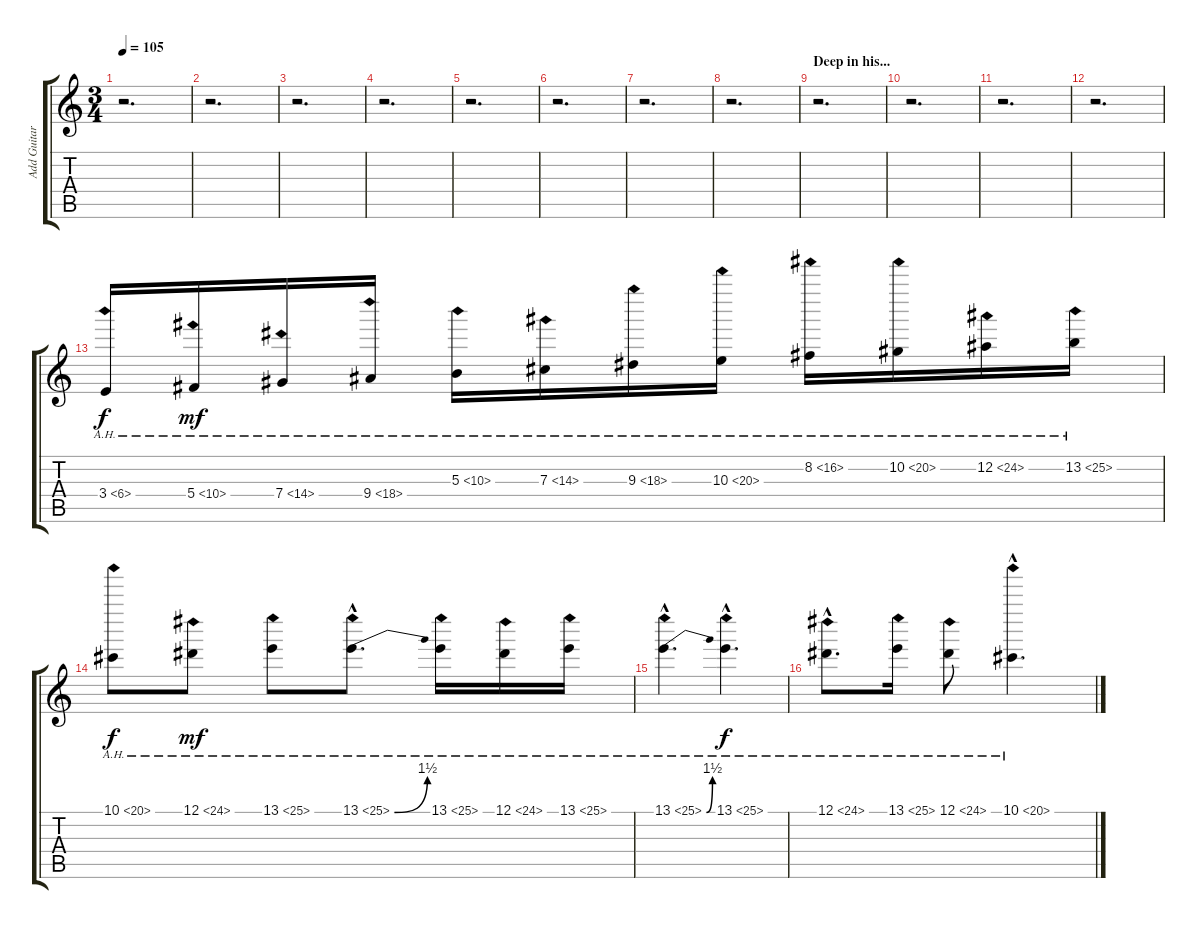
\track ("Add Guitar 1" "Add Guitar") {instrument distortionguitar}
\staff {score tabs}
\tuning (Eb4 Bb3 Gb3 Db3 Ab2 Eb2) {hide}
\ts (3 4)
\tempo 105
\clef g2
\ks c
r.2{d dy f} |
r.2{d} |
r.2{d} |
r.2{d} |
r.2{d} |
r.2{d} |
r.2{d} |
r.2{d} |
\section ("" "Deep in his...")
r.2{d} |
r.2{d} |
r.2{d} |
r.2{d} |
3.4{ah 3}.16{volume 5} 5.4{ah 5}.16{dy mf} 7.4{ah 7}.16 9.4{ah 9}.16 5.3{ah 5}.16 7.3{ah 7}.16 9.3{ah 9}.16 10.3{ah 10}.16 8.2{ah 8}.16 10.2{ah 10}.16 12.2{ah 12}.16 13.2{ah 12}.16 |
10.1{ah 10}.8{dy f} 12.1{ah 12}.8{dy mf} 13.1{ah 12}.8 13.1{be (bend 0 0 60 6) ah 12 hac}.8{d} 13.1{ah 12}.16 12.1{ah 12}.16 13.1{ah 12}.16 |
13.1{be (bend 0 0 60 6) ah 12 hac}.4{d} 13.1{ah 12 hac}.4{d dy f} |
12.1{ah 12 hac}.8{d} 13.1{ah 12}.16 12.1{ah 12}.8 10.1{ah 10 hac}.4{d}
